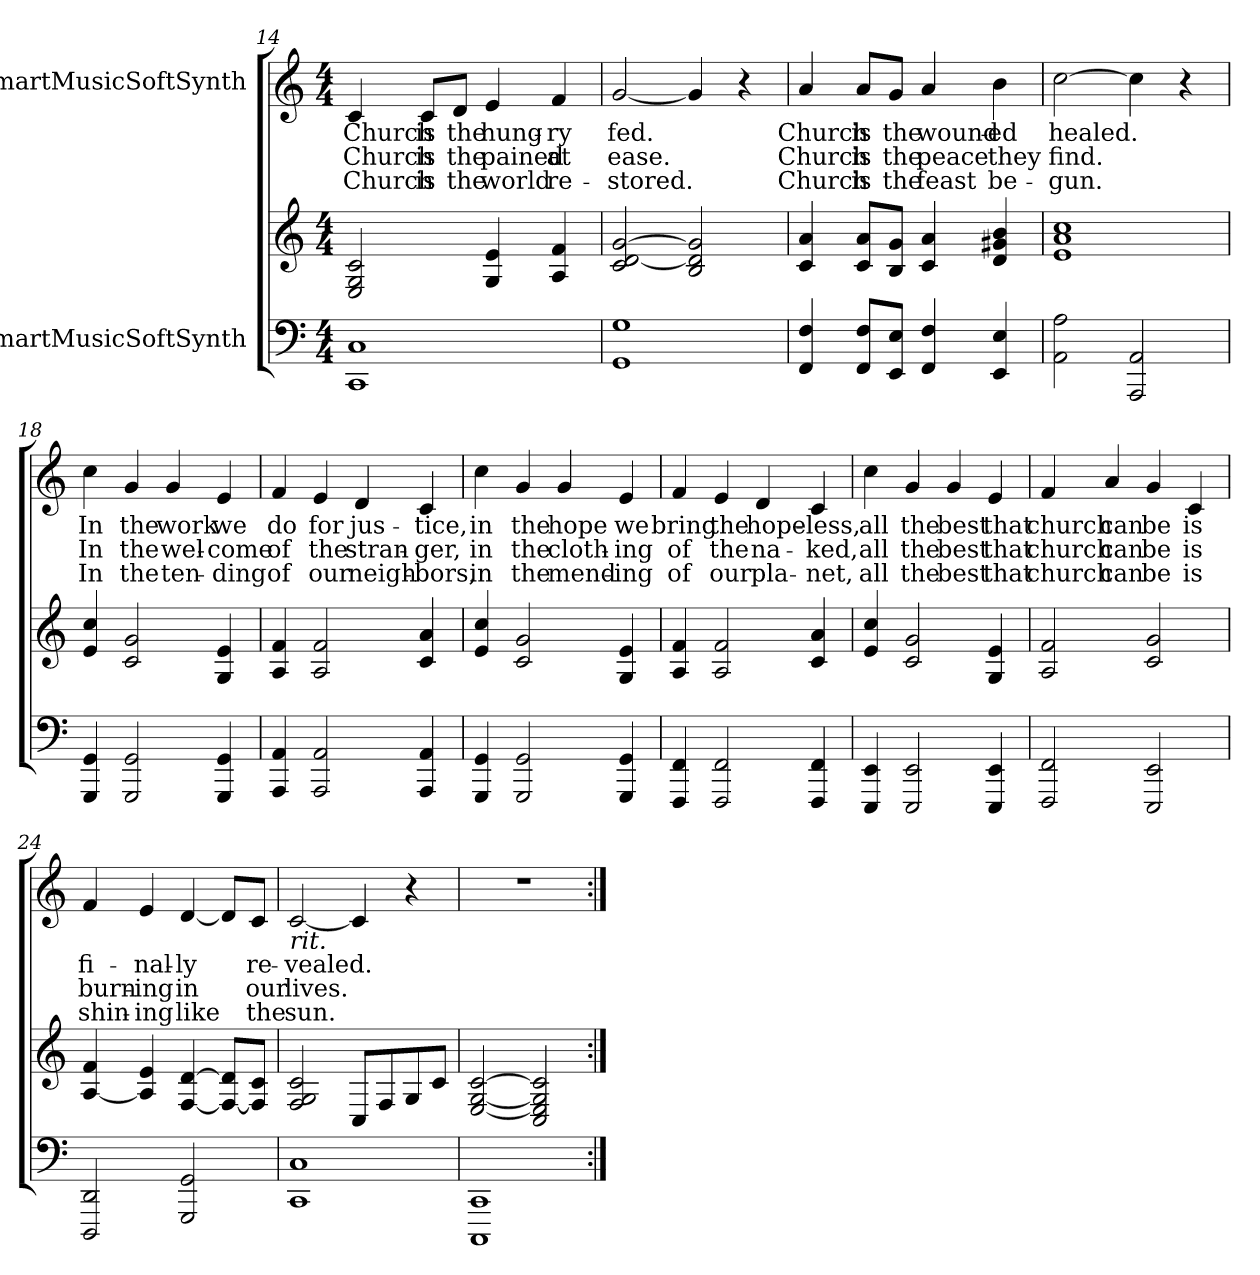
**kern	**kern	**kern	**text	**text	**text
*part2	*part2	*part1	*part1	*part1	*part1
*staff3	*staff2	*staff1	*staff1	*staff1	*staff1
*I"SmartMusicSoftSynth	*	*I"SmartMusicSoftSynth	*	*	*
!!LO:LB:g=z
*clefF4	*clefG2	*clefG2	*	*	*
*k[]	*k[]	*k[]	*	*	*
*M4/4	*M4/4	*M4/4	*	*	*
=14	=14	=14	=14	=14	=14
!	!	!	!LO:LY:b	!LO:LY:b	!LO:LY:b
1CC 1C	2E/ 2G/ 2c/	4c/	Church	Church	Church
!	!	!	!LO:LY:b	!LO:LY:b	!LO:LY:b
.	.	8c/L	is	is	is
!	!	!	!LO:LY:b	!LO:LY:b	!LO:LY:b
.	.	8d/J	the	the	the
!	!	!	!LO:LY:b	!LO:LY:b	!LO:LY:b
.	4G/ 4e/	4e/	hung-	pained	world
!	!	!	!LO:LY:b	!LO:LY:b	!LO:LY:b
.	4A/ 4f/	4f/	-ry	at	re-
=15	=15	=15	=15	=15	=15
!	!	!	!LO:LY:b	!LO:LY:b	!LO:LY:b
1GG 1G	2c/ [2d/ [2g/	[2g/	fed.	ease.	-stored.
.	2B/ 2d/] 2g/]	4g/]	.	.	.
.	.	4r	.	.	.
=16	=16	=16	=16	=16	=16
!	!	!	!LO:LY:b	!LO:LY:b	!LO:LY:b
4FF/ 4F/	4c/ 4a/	4a/	Church	Church	Church
!	!	!	!LO:LY:b	!LO:LY:b	!LO:LY:b
8FF/ 8F/L	8c/ 8a/L	8a/L	is	is	is
!	!	!	!LO:LY:b	!LO:LY:b	!LO:LY:b
8EE/ 8E/J	8B/ 8g/J	8g/J	the	the	the
!	!	!	!LO:LY:b	!LO:LY:b	!LO:LY:b
4FF/ 4F/	4c/ 4a/	4a/	wound-	peace	feast
!	!	!	!LO:LY:b	!LO:LY:b	!LO:LY:b
4EE/ 4E/	4d/ 4g#X/ 4b/	4b\	-ed	they	be-
=17	=17	=17	=17	=17	=17
!	!	!	!LO:LY:b	!LO:LY:b	!LO:LY:b
2AA\ 2A\	1e 1a 1cc	[2cc\	healed.	find.	-gun.
2AAA/ 2AA/	.	4cc\]	.	.	.
.	.	4r	.	.	.
!!LO:LB:g=z
=18	=18	=18	=18	=18	=18
!	!	!	!LO:LY:b	!LO:LY:b	!LO:LY:b
4GGG/ 4GG/	4e/ 4cc/	4cc\	In	In	In
!	!	!	!LO:LY:b	!LO:LY:b	!LO:LY:b
2GGG/ 2GG/	2c/ 2g/	4g/	the	the	the
!	!	!	!LO:LY:b	!LO:LY:b	!LO:LY:b
.	.	4g/	work	wel-	ten-
!	!	!	!LO:LY:b	!LO:LY:b	!LO:LY:b
4GGG/ 4GG/	4G/ 4e/	4e/	we	-come	-ding
!!LO:LB:g=z
=19	=19	=19	=19	=19	=19
!	!	!	!LO:LY:b	!LO:LY:b	!LO:LY:b
4AAA/ 4AA/	4A/ 4f/	4f/	do	of	of
!	!	!	!LO:LY:b	!LO:LY:b	!LO:LY:b
2AAA/ 2AA/	2A/ 2f/	4e/	for	the	our
!	!	!	!LO:LY:b	!LO:LY:b	!LO:LY:b
.	.	4d/	jus-	stran-	neigh-
!	!	!	!LO:LY:b	!LO:LY:b	!LO:LY:b
4AAA/ 4AA/	4c/ 4a/	4c/	-tice,	-ger,	-bors,
=20	=20	=20	=20	=20	=20
!	!	!	!LO:LY:b	!LO:LY:b	!LO:LY:b
4GGG/ 4GG/	4e/ 4cc/	4cc\	in	in	in
!	!	!	!LO:LY:b	!LO:LY:b	!LO:LY:b
2GGG/ 2GG/	2c/ 2g/	4g/	the	the	the
!	!	!	!LO:LY:b	!LO:LY:b	!LO:LY:b
.	.	4g/	hope	cloth-	mend-
!	!	!	!LO:LY:b	!LO:LY:b	!LO:LY:b
4GGG/ 4GG/	4G/ 4e/	4e/	we	-ing	-ing
=21	=21	=21	=21	=21	=21
!	!	!	!LO:LY:b	!LO:LY:b	!LO:LY:b
4FFF/ 4FF/	4A/ 4f/	4f/	bring	of	of
!	!	!	!LO:LY:b	!LO:LY:b	!LO:LY:b
2FFF/ 2FF/	2A/ 2f/	4e/	the	the	our
!	!	!	!LO:LY:b	!LO:LY:b	!LO:LY:b
.	.	4d/	hope-	na-	pla-
!	!	!	!LO:LY:b	!LO:LY:b	!LO:LY:b
4FFF/ 4FF/	4c/ 4a/	4c/	-less,	-ked,	-net,
=22	=22	=22	=22	=22	=22
!	!	!	!LO:LY:b	!LO:LY:b	!LO:LY:b
4EEE/ 4EE/	4e/ 4cc/	4cc\	all	all	all
!	!	!	!LO:LY:b	!LO:LY:b	!LO:LY:b
2EEE/ 2EE/	2c/ 2g/	4g/	the	the	the
!	!	!	!LO:LY:b	!LO:LY:b	!LO:LY:b
.	.	4g/	best	best	best
!	!	!	!LO:LY:b	!LO:LY:b	!LO:LY:b
4EEE/ 4EE/	4G/ 4e/	4e/	that	that	that
!!LO:LB:g=z
=23	=23	=23	=23	=23	=23
!	!	!	!LO:LY:b	!LO:LY:b	!LO:LY:b
2FFF/ 2FF/	2A/ 2f/	4f/	church	church	church
!	!	!	!LO:LY:b	!LO:LY:b	!LO:LY:b
.	.	4a/	can	can	can
!	!	!	!LO:LY:b	!LO:LY:b	!LO:LY:b
2EEE/ 2EE/	2c/ 2g/	4g/	be	be	be
!	!	!	!LO:LY:b	!LO:LY:b	!LO:LY:b
.	.	4c/	is	is	is
!!LO:LB:g=z
=24	=24	=24	=24	=24	=24
!	!	!	!LO:LY:b	!LO:LY:b	!LO:LY:b
2DDD/ 2DD/	[4A/ 4f/	4f/	fi-	burn-	shin-
!	!	!	!LO:LY:b	!LO:LY:b	!LO:LY:b
.	4A/] 4e/	4e/	-nal-	-ing	-ing
!	!	!	!LO:LY:b	!LO:LY:b	!LO:LY:b
2GGG/ 2GG/	[4F/ [4d/	[4d/	-ly	in	like
.	8F/_ 8d/]L	8d/L]	.	.	.
!	!	!	!LO:LY:b	!LO:LY:b	!LO:LY:b
.	8F/] 8c/J	8c/J	re-	our	the
=25	=25	=25	=25	=25	=25
!	!	!LO:TX:b:i:t=rit.	!	!	!
!	!	!	!LO:LY:b	!LO:LY:b	!LO:LY:b
1CC 1C	2F/ 2G/ 2c/	[2c/	-vealed.	lives.	sun.
.	8C/L	4c/]	.	.	.
.	8F/	.	.	.	.
.	8G/	4r	.	.	.
.	8c/J	.	.	.	.
=26	=26	=26	=26	=26	=26
1CCC 1CC	[2E/ [2G/ [2c/	1r	.	.	.
.	2C/ 2E/] 2G/] 2c/]	.	.	.	.
=:|!	=:|!	=:|!	=:|!	=:|!	=:|!
*-	*-	*-	*-	*-	*-
